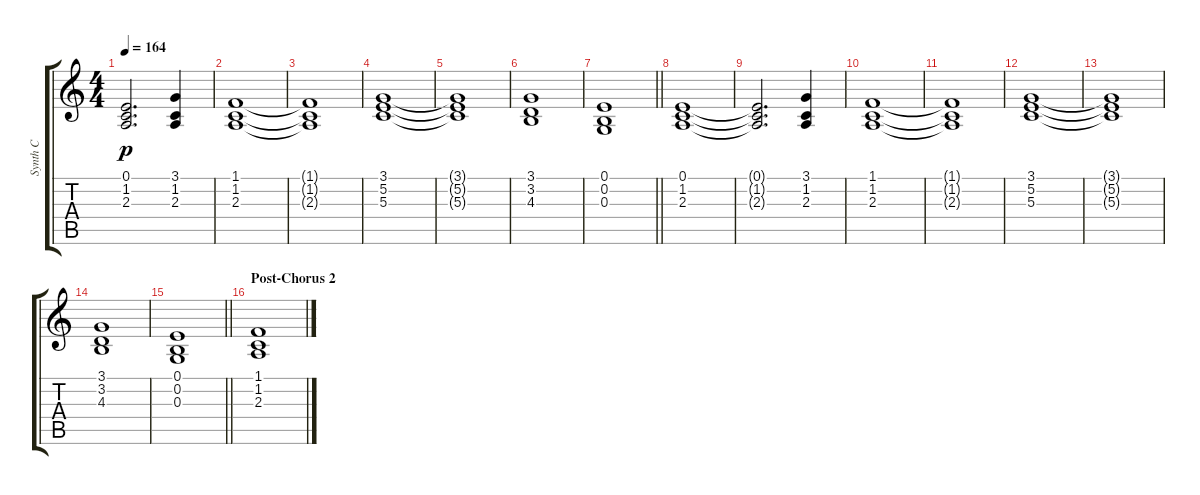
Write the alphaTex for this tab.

\track ("Synth C" "Synth C") {instrument pad2warm}
\staff {score tabs}
\tuning (E4 B3 G3 D3 A2 E2) {hide}
\ts (4 4)
\tempo 164
\clef g2
\ks c
(0.1{t} 1.2{t} 2.3{t}).2{d dy p} (3.1 1.2 2.3).4 |
(1.1 1.2 2.3).1 |
(1.1{t} 1.2{t} 2.3{t}).1 |
(3.1 5.2 5.3).1 |
(3.1{t} 5.2{t} 5.3{t}).1 |
(3.1 3.2 4.3).1 |
\barLineRight lightlight
(0.1 0.2 0.3).1 |
(0.1 1.2 2.3).1 |
(0.1{t} 1.2{t} 2.3{t}).2{d} (3.1 1.2 2.3).4 |
(1.1 1.2 2.3).1 |
(1.1{t} 1.2{t} 2.3{t}).1 |
(3.1 5.2 5.3).1 |
(3.1{t} 5.2{t} 5.3{t}).1 |
(3.1 3.2 4.3).1 |
\barLineRight lightlight
(0.1 0.2 0.3).1 |
\section ("" "Post-Chorus 2")
(1.1 1.2 2.3).1
